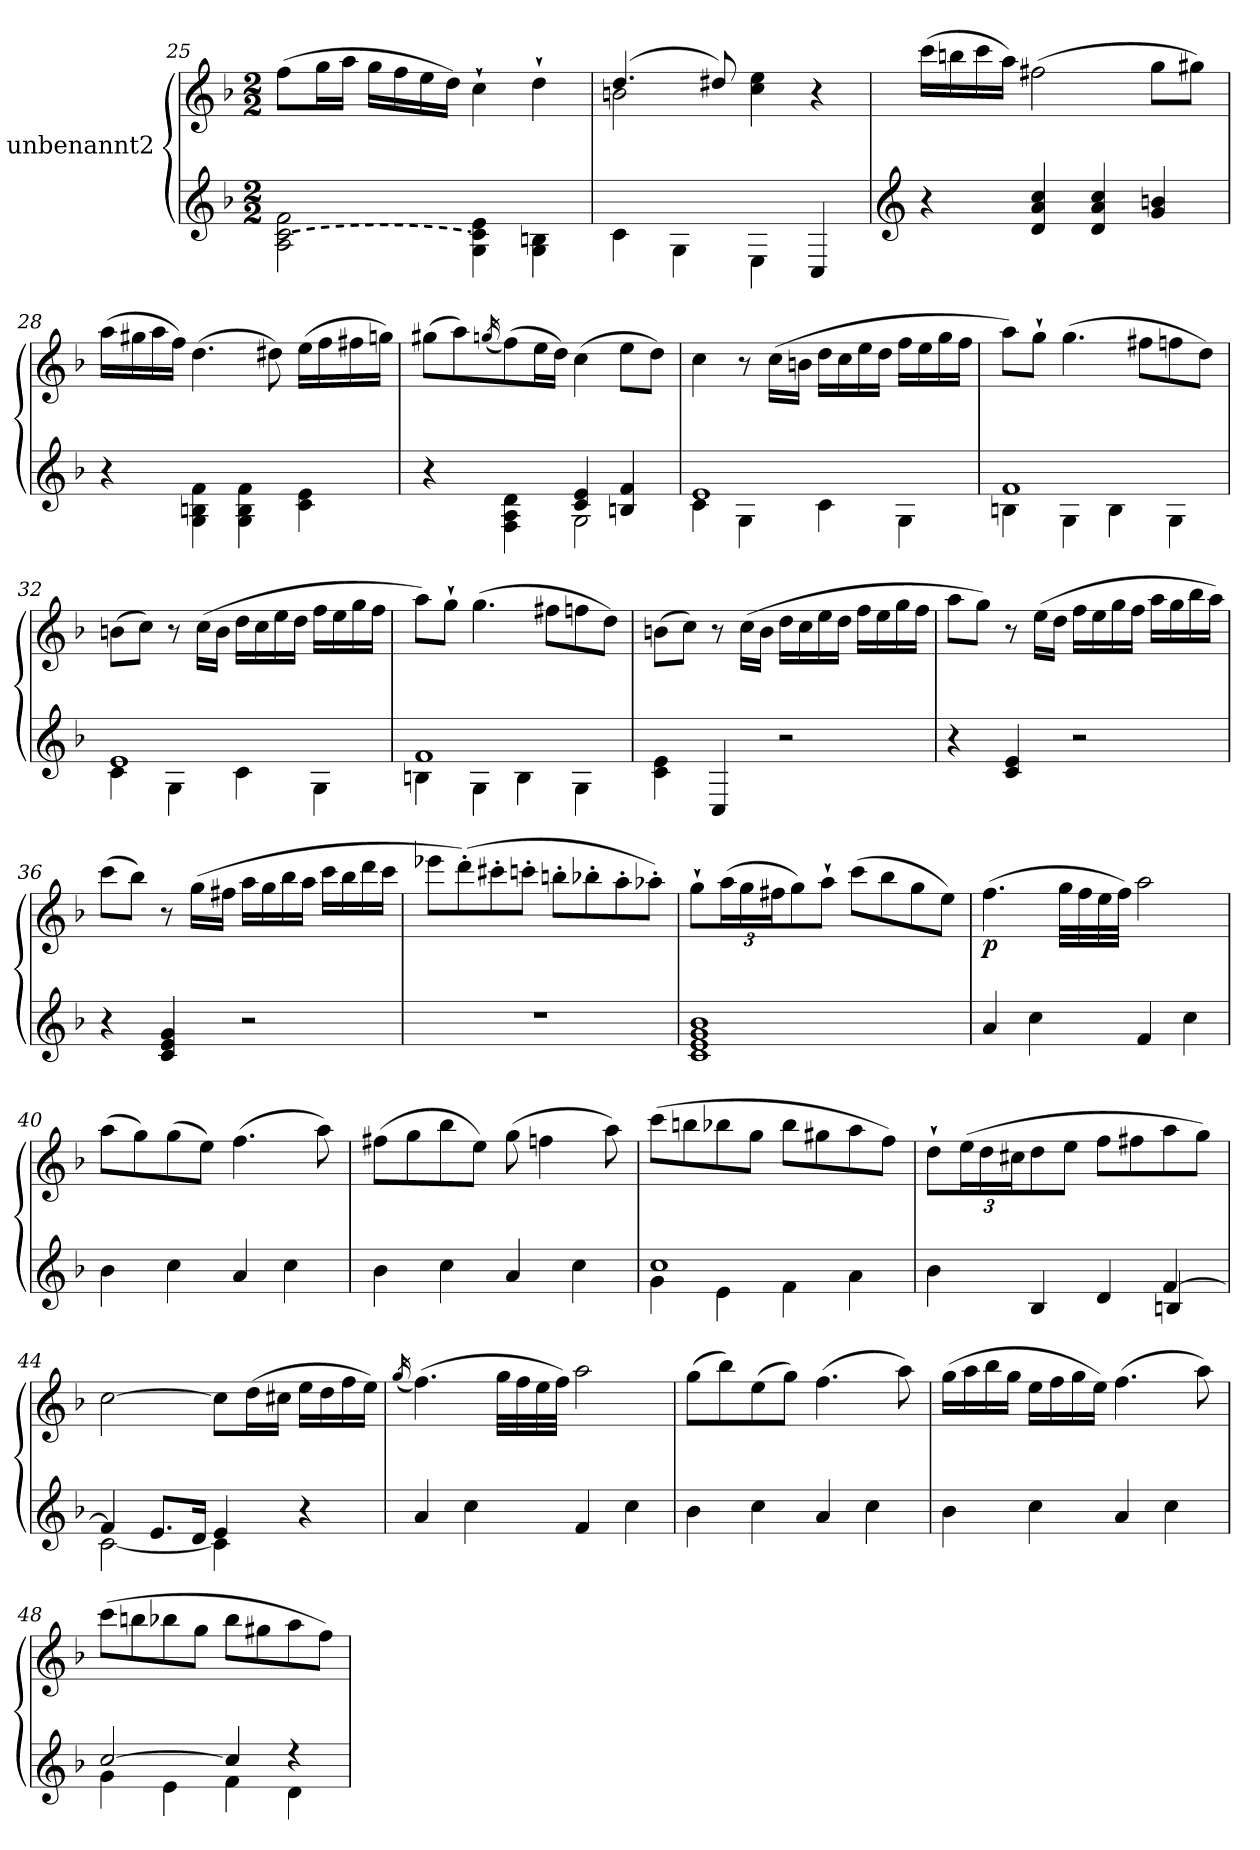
**kern	**kern	**dynam
*part1	*part1	*part1
*staff2	*staff1	*staff1/2
*I"unbenannt2	*	*
*clefG2	*clefG2	*
*k[b-]	*k[b-]	*
*M2/2	*M2/2	*
=25	=25	=25
!LO:T:n=2:dash	!	!
2A\ [2c\ 2f\	(>8ff\L	.
.	16gg\L	.
.	16aa\JJ	.
.	16gg\LL	.
.	16ff\	.
.	16ee\	.
.	16dd\JJ)	.
4G\ 4c\] 4e\	4cc`\	.
4G\ 4Bn\	4dd`\	.
=26	=26	=26
*	*^	*
4c\	(>4.dd/	2bn\	.
4G\	.	.	.
.	8dd#X/)	.	.
4E\	4cc\ 4ee\	2ryy	.
4C/	4r	.	.
*	*v	*v	*
=27	=27	=27
*clefG2	*	*
4r	(>16ccc\LL	.
.	16bbn\	.
.	16ccc\	.
.	16aa\JJ)	.
4d/ 4a/ 4cc/	(>2ff#X\	.
4d/ 4a/ 4cc/	.	.
4g/ 4bn/	8gg\L	.
.	8gg#X\J)	.
=28	=28	=28
4r	(>16aa\LL	.
.	16gg#X\	.
.	16aa\	.
.	16ff\JJ)	.
4G\ 4Bn\ 4f\	(>4.dd\	.
4G\ 4B\ 4f\	.	.
.	8dd#X\)	.
4c\ 4e\	(>16ee\LL	.
.	16ff\	.
.	16ff#X\	.
.	16ggn\JJ)	.
=29	=29	=29
*^	*	*
4r	2ryy	(>8gg#X\L	.
.	.	8aa\)	.
.	.	(<16qggn/	.
4F\ 4A\ 4d\	.	(>8ff\)	.
.	.	16ee\L	.
.	.	16dd\JJ)	.
4c/ 4e/	2G\	(>4cc\	.
4Bn/ 4f/	.	8ee\L	.
.	.	8dd\J)	.
=30	=30	=30	=30
1e	4c\	4cc\	.
.	4G\	8r	.
.	.	(>16cc\LL	.
.	.	16bn\JJ	.
.	4c\	16dd\LL	.
.	.	16cc\	.
.	.	16ee\	.
.	.	16dd\JJ	.
.	4G\	16ff\LL	.
.	.	16ee\	.
.	.	16gg\	.
.	.	16ff\JJ	.
=31	=31	=31	=31
1f	4Bn\	8aa\L)	.
.	.	8gg`\J	.
.	4G\	(>4.gg\	.
.	4B\	.	.
.	.	8ff#X\L	.
.	4G\	8ffn\	.
.	.	8dd\J)	.
=32	=32	=32	=32
1e	4c\	(>8bn\L	.
.	.	8cc\J)	.
.	4G\	8r	.
.	.	(>16cc\LL	.
.	.	16b\JJ	.
.	4c\	16dd\LL	.
.	.	16cc\	.
.	.	16ee\	.
.	.	16dd\JJ	.
.	4G\	16ff\LL	.
.	.	16ee\	.
.	.	16gg\	.
.	.	16ff\JJ	.
=33	=33	=33	=33
1f	4Bn\	8aa\L)	.
.	.	8gg`\J	.
.	4G\	(>4.gg\	.
.	4B\	.	.
.	.	8ff#X\L	.
.	4G\	8ffn\	.
.	.	8dd\J)	.
*v	*v	*	*
=34	=34	=34
4c\ 4e\	(>8bn\L	.
.	8cc\J)	.
4C/	8r	.
.	(>16cc\LL	.
.	16b\JJ	.
2r	16dd\LL	.
.	16cc\	.
.	16ee\	.
.	16dd\JJ	.
.	16ff\LL	.
.	16ee\	.
.	16gg\	.
.	16ff\JJ	.
=35	=35	=35
4r	8aa\L	.
.	8gg\J)	.
4c/ 4e/	8r	.
.	(>16ee\LL	.
.	16dd\JJ	.
2r	16ff\LL	.
.	16ee\	.
.	16gg\	.
.	16ff\JJ	.
.	16aa\LL	.
.	16gg\	.
.	16bb-\	.
.	16aa\JJ)	.
=36	=36	=36
4r	(>8ccc\L	.
.	8bb-\J)	.
4c/ 4e/ 4g/	8r	.
.	(>16gg\LL	.
.	16ff#X\JJ	.
2r	16aa\LL	.
.	16gg\	.
.	16bb-\	.
.	16aa\JJ	.
.	16ccc\LL	.
.	16bb-\	.
.	16ddd\	.
.	16ccc\JJ	.
=37	=37	=37
1r	8eee-X\L	.
.	(>8ddd'\)	.
.	8ccc#X'\	.
.	8cccn'\J	.
.	8bbn'\L	.
.	8bb-X'\	.
.	8aa'\	.
.	8aa-X'\J)	.
=38	=38	=38
1c 1e 1g 1b-	8gg`\L	.
*	*Xbrackettup	*
.	(>24aa\L	.
.	24gg\	.
.	24ff#X\J	.
.	8gg\)	.
.	8aa`\J	.
.	(>8ccc\L	.
.	8bb-\	.
.	8gg\	.
.	8ee\J)	.
=39	=39	=39
!	!	!LO:DY:b
4a/	(>4.ff\	p
4cc\	.	.
.	32gg\LLL	.
.	32ff\	.
.	32ee\	.
.	32ff\JJJ)	.
4f/	2aa\	.
4cc\	.	.
=40	=40	=40
4b-\	(>8aa\L	.
.	8gg\)	.
4cc\	(>8gg\	.
.	8ee\J)	.
4a/	(>4.ff\	.
4cc\	.	.
.	8aa\)	.
=41	=41	=41
4b-\	(>8ff#X\L	.
.	8gg\	.
4cc\	8bb-\	.
.	8ee\J)	.
4a/	(>8gg\	.
.	4ffn\	.
4cc\	.	.
.	8aa\)	.
=42	=42	=42
*^	*	*
1cc	4g\	(>8ccc\L	.
.	.	8bbn\	.
.	4e\	8bb-X\	.
.	.	8gg\J	.
.	4f\	8bb-\L	.
.	.	8gg#X\	.
.	4a\	8aa\	.
.	.	8ff\J)	.
=43	=43	=43	=43
4b-\	2.ryy	8dd`\L	.
.	.	(>24ee\L	.
.	.	24dd\	.
.	.	24cc#X\J	.
4B-/	.	8dd\	.
.	.	8ee\J	.
4d/	.	8ff\L	.
.	.	8ff#X\	.
[4f/	4Bn/	8aa\	.
.	.	8gg\J)	.
=44	=44	=44	=44
4f/]	[2c\	[2cc\	.
8.e/L	.	.	.
16d/Jk	.	.	.
4e/	4c\]	8cc\L]	.
.	.	(>16dd\L	.
.	.	16cc#X\JJ	.
4r	4ryy	16ee\LL	.
.	.	16dd\	.
.	.	16ff\	.
.	.	16ee\JJ)	.
*v	*v	*	*
=45	=45	=45
.	(<16qgg/	.
4a/	(>4.ff\)	.
4cc\	.	.
.	32gg\LLL	.
.	32ff\	.
.	32ee\	.
.	32ff\JJJ)	.
4f/	2aa\	.
4cc\	.	.
=46	=46	=46
4b-\	(>8gg\L	.
.	8bb-\)	.
4cc\	(>8ee\	.
.	8gg\J)	.
4a/	(>4.ff\	.
4cc\	.	.
.	8aa\)	.
=47	=47	=47
4b-\	(>16gg\LL	.
.	16aa\	.
.	16bb-\	.
.	16gg\JJ	.
4cc\	16ee\LL	.
.	16ff\	.
.	16gg\	.
.	16ee\JJ)	.
4a/	(>4.ff\	.
4cc\	.	.
.	8aa\)	.
=48	=48	=48
*^	*	*
[2cc/	4g\	(>8ccc\L	.
.	.	8bbn\	.
.	4e\	8bb-X\	.
.	.	8gg\J	.
4cc/]	4f\	8bb-\L	.
.	.	8gg#X\	.
4r	4d\	8aa\	.
.	.	8ff\J)	.
*v	*v	*	*
=	=	=
*-	*-	*-
